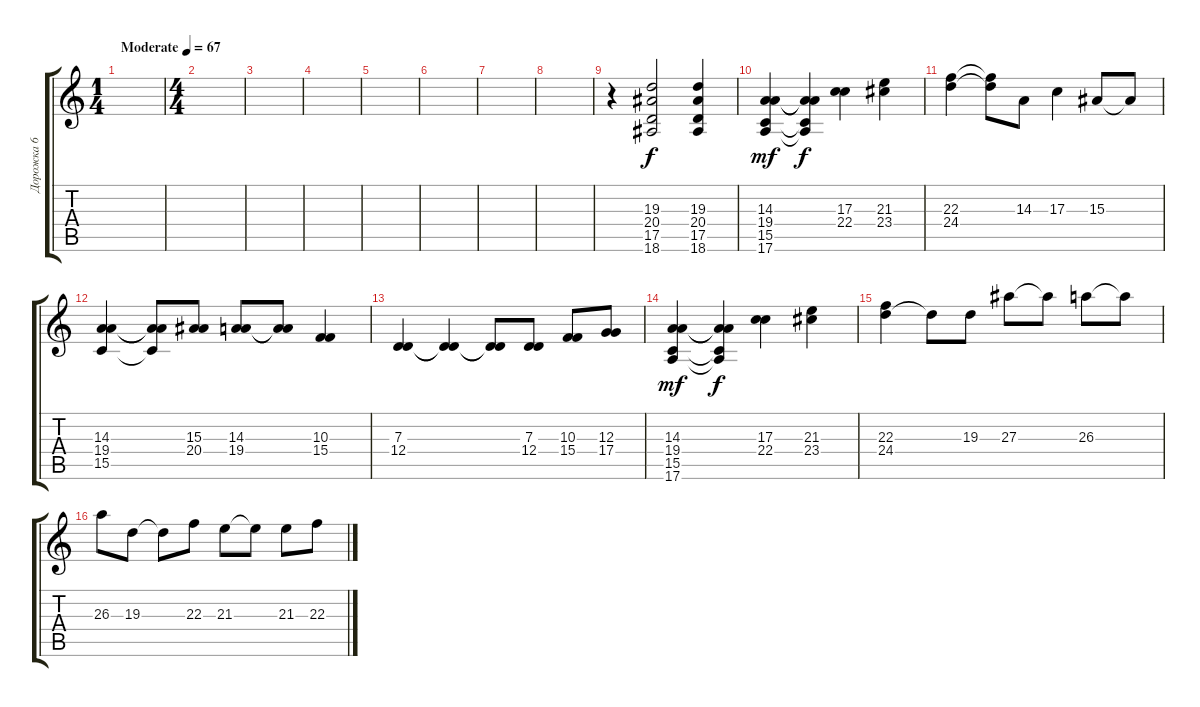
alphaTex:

\track ("Дорожка 6" "Дорожка 6") {instrument synthstrings1}
\staff {score tabs}
\tuning (E4 B3 G3 D3 A2 E2) {hide}
\ts (1 4)
\tempo (67 "Moderate")
\clef g2
\ks c
|
\ts (4 4)
|
|
|
|
|
|
|
r.4 (19.3 20.4 17.5 18.6).2 (19.3 20.4 17.5 18.6).4 |
(14.3 19.4 15.5 17.6).4{dy mf} (14.3{t} 19.4{t} 15.5{t} 17.6{t}).4{dy f} (17.3 22.4).4 (21.3 23.4).4 |
(22.3 24.4).4 (22.3{t} 24.4{t}).8 14.3.8 17.3.4 15.3.8 15.3{t}.8 |
(14.3 19.4 15.5).4 (14.3{t} 19.4{t} 15.5{t}).8 (15.3 20.4).8 (14.3 19.4).8 (14.3{t} 19.4{t}).8 (10.3 15.4).4 |
(7.3 12.4).4 (7.3{t} 12.4{t}).4 (7.3{t} 12.4{t}).8 (7.3 12.4).8 (10.3 15.4).8 (12.3 17.4).8 |
(14.3 19.4 15.5 17.6).4{dy mf} (14.3{t} 19.4{t} 15.5{t} 17.6{t}).4{dy f} (17.3 22.4).4 (21.3 23.4).4 |
(22.3 24.4).4 24.4{t}.8 19.3.8 27.3.8 27.3{t}.8 26.3.8 26.3{t}.8 |
26.3.8 19.3.8 19.3{t}.8 22.3.8 21.3.8 21.3{t}.8 21.3.8 22.3.8
